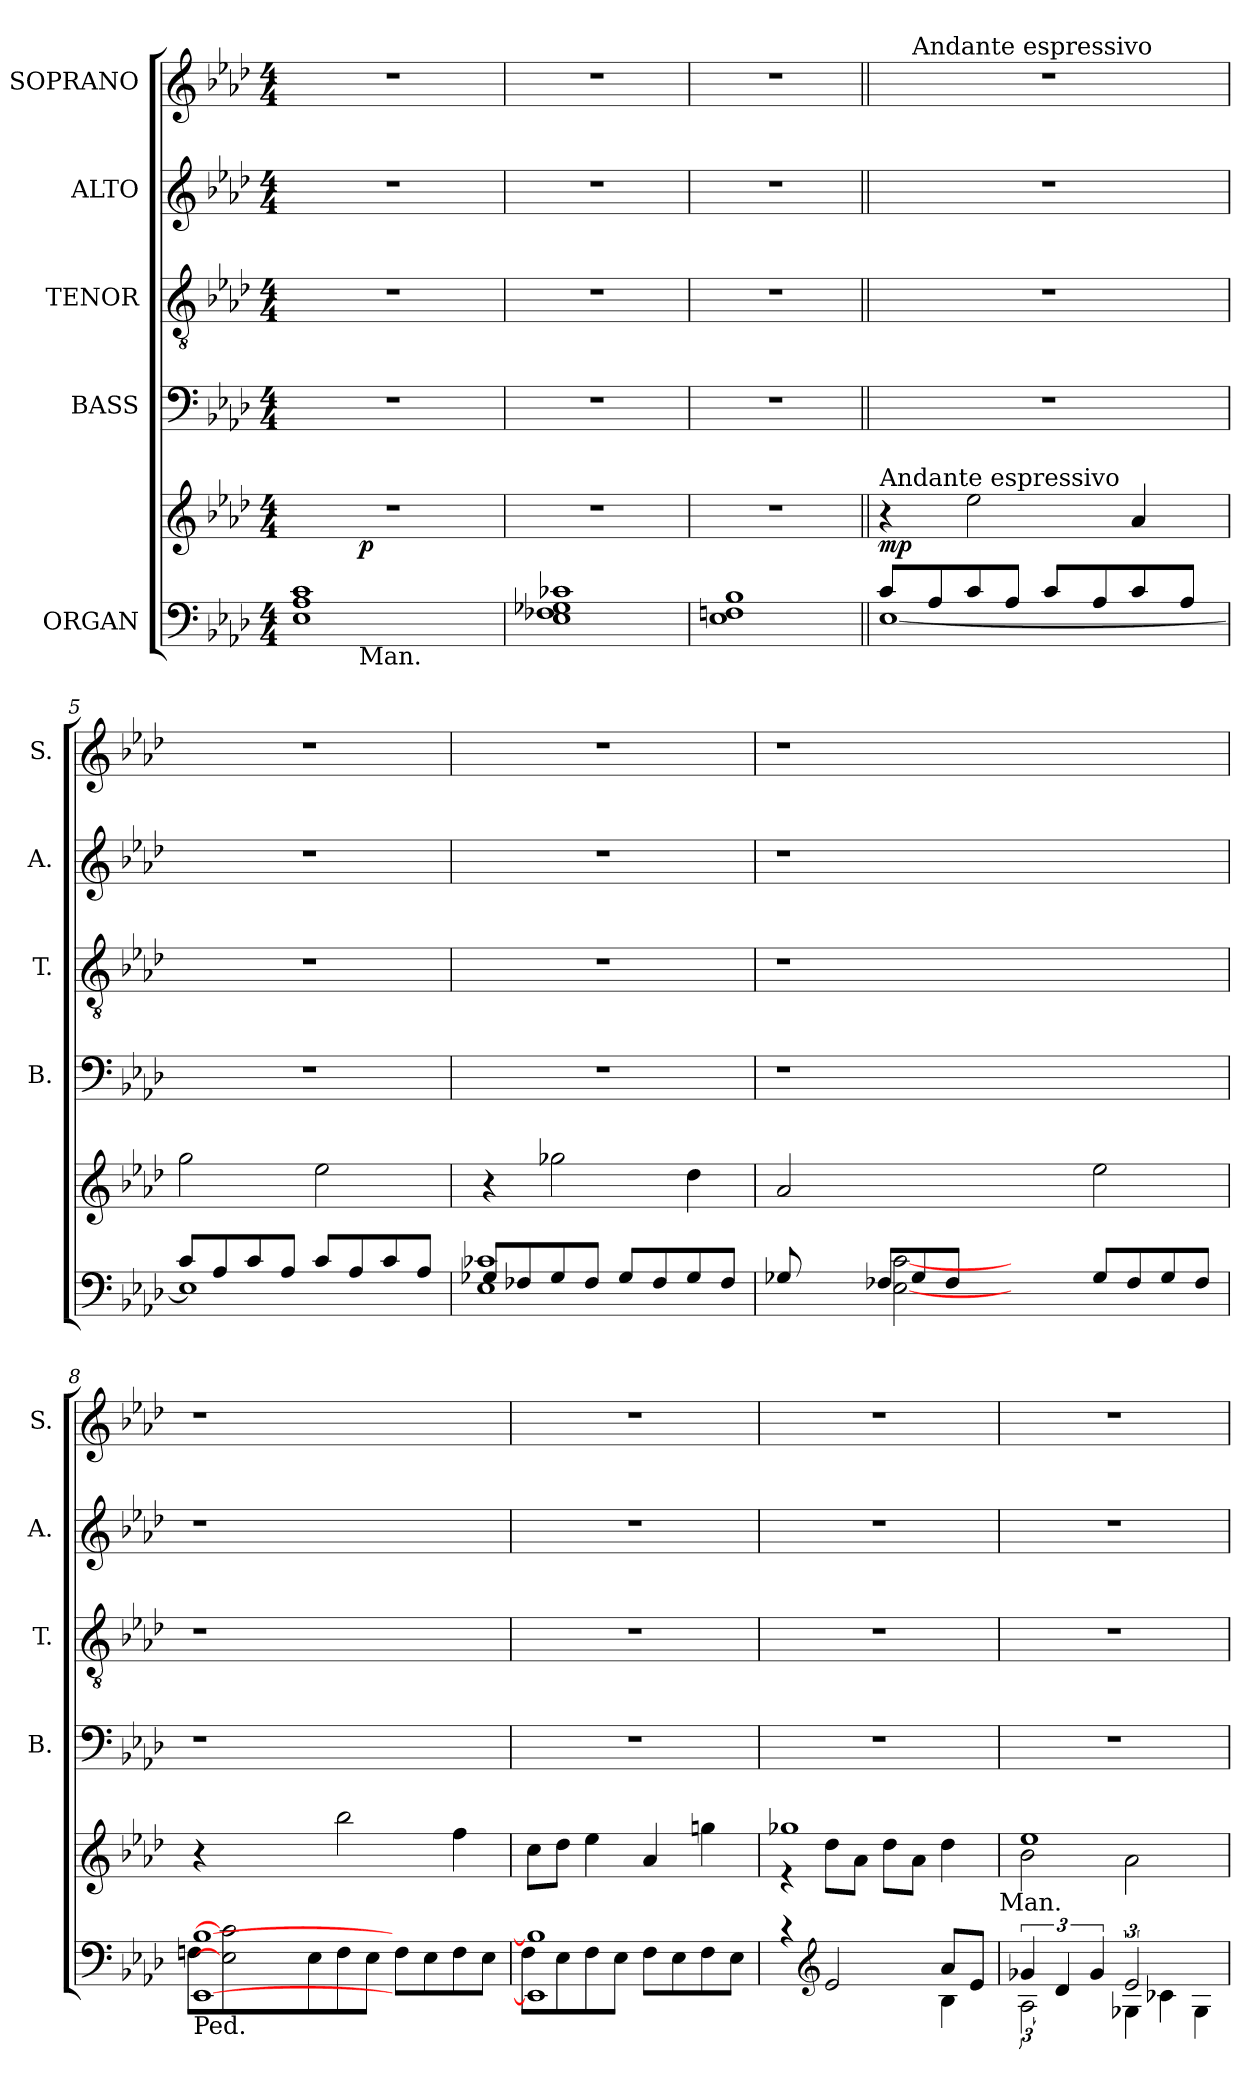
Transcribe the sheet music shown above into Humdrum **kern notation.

**kern	**kern	**dynam	**kern	**kern	**kern	**kern
*part5	*part5	*part5	*part4	*part3	*part2	*part1
*staff6	*staff5	*staff5/6	*staff4	*staff3	*staff2	*staff1
*I"ORGAN	*	*	*I"BASS	*I"TENOR	*I"ALTO	*I"SOPRANO
*	*	*	*I'B.	*I'T.	*I'A.	*I'S.
*clefF4	*clefG2	*	*clefF4	*clefGv2	*clefG2	*clefG2
*k[b-e-a-d-]	*k[b-e-a-d-]	*	*k[b-e-a-d-]	*k[b-e-a-d-]	*k[b-e-a-d-]	*k[b-e-a-d-]
*A-:	*A-:	*	*A-:	*A-:	*A-:	*A-:
*M4/4	*M4/4	*	*M4/4	*M4/4	*M4/4	*M4/4
=1	=1	=1	=1	=1	=1	=1
*^	*^	*	*	*	*	*
1E- 1A- 1c	6ryy	1r	6ryy	.	1r	1r	1r	1r
.	24ryy	.	24ryy	.	.	.	.	.
!	!LO:TX:b:t=Man.	!	!	!	!	!	!	!
!	!	!	!	!LO:DY:b	!	!	!	!
.	3%2ryy	.	3%2ryy	p	.	.	.	.
.	12.ryy	.	12.ryy	.	.	.	.	.
*v	*v	*	*	*	*	*	*	*
*	*v	*v	*	*	*	*	*
=2	=2	=2	=2	=2	=2	=2
1E- 1F-X 1G-X 1c-X	1r	.	1r	1r	1r	1r
=3	=3	=3	=3	=3	=3	=3
1E- 1Fn 1B-	1r	.	1r	1r	1r	1r
=4||	=4||	=4||	=4||	=4||	=4||	=4||
*	*MM80	*	*	*	*	*
*^	*	*	*	*	*	*
!	!	!LO:TX:a:t=Andante espressivo	!	!	!	!	!
!	!	!	!LO:DY:b	!	!	!	!
*	*	*	*	*	*	*	*^
8c/L	[<1E-	4r	mp	1r	1r	1r	1r	16.ryy
*	*	*	*	*	*	*	*MM80	*
!	!	!	!	!	!	!	!	!LO:TX:a:t=Andante espressivo
.	.	.	.	.	.	.	.	2ryy
8A-/	.	.	.	.	.	.	.	.
8c/	.	2ee-\	.	.	.	.	.	.
8A-/J	.	.	.	.	.	.	.	.
8c/L	.	.	.	.	.	.	.	.
.	.	.	.	.	.	.	.	4ryy
8A-/	.	.	.	.	.	.	.	.
8c/	.	4a-/	.	.	.	.	.	.
.	.	.	.	.	.	.	.	8ryy
8A-/J	.	.	.	.	.	.	.	.
.	.	.	.	.	.	.	.	32ryy
*	*	*	*	*	*	*	*v	*v
=5	=5	=5	=5	=5	=5	=5	=5
8c/L	1E-]	2gg\	.	1r	1r	1r	1r
8A-/	.	.	.	.	.	.	.
8c/	.	.	.	.	.	.	.
8A-/J	.	.	.	.	.	.	.
8c/L	.	2ee-\	.	.	.	.	.
8A-/	.	.	.	.	.	.	.
8c/	.	.	.	.	.	.	.
8A-/J	.	.	.	.	.	.	.
!!LO:LB:g=z
=6	=6	=6	=6	=6	=6	=6	=6
8G-X/L	1E- 1c-X	4r	.	1r	1r	1r	1r
8F-X/	.	.	.	.	.	.	.
8G-/	.	2gg-X\	.	.	.	.	.
8F-/J	.	.	.	.	.	.	.
8G-/L	.	.	.	.	.	.	.
8F-/	.	.	.	.	.	.	.
8G-/	.	4dd-\	.	.	.	.	.
8F-/J	.	.	.	.	.	.	.
=7	=7	=7	=7	=7	=7	=7	=7
!	!	!	!	!LO:N:vis=1	!LO:N:vis=1	!LO:N:vis=1	!LO:N:vis=1
8G-X/	2ryy	2a-/	.	1r	1r	1r	1r
4.ryy	.	.	.	.	.	.	.
8F-X/L	[2E- [2c	2ryy	.	.	.	.	.
8G-/	.	.	.	.	.	.	.
8F-/J	.	.	.	.	.	.	.
1ryy	.	.	.	.	.	.	.
.	2ryy	2ryy	.	1ryy	1ryy	1ryy	1ryy
.	8G-/L	2ee-\	.	.	.	.	.
.	8F-/	.	.	.	.	.	.
.	8G-/	.	.	.	.	.	.
8ryy	8F-/J	.	.	.	.	.	.
=8	=8	=8	=8	=8	=8	=8	=8
!LO:TX:b:t=Ped.	!	!	!	!	!	!	!
[<1EE- [>1B-	8Fn\L	4r	.	1r	1r	1r	1r
.	2E-] 2c]	.	.	.	.	.	.
.	.	2ryy	.	.	.	.	.
.	8E-\	.	.	.	.	.	.
.	8F\	2bb-\	.	.	.	.	.
.	8E-\J	.	.	.	.	.	.
2ryy	8F\L	.	.	2ryy	2ryy	2ryy	2ryy
.	8E-\	.	.	.	.	.	.
.	8F\	4ff\	.	.	.	.	.
.	8E-\J	.	.	.	.	.	.
=9	=9	=9	=9	=9	=9	=9	=9
1EE-] 1B-]	8F\L	8cc\L	.	1r	1r	1r	1r
.	8E-\	8dd-\J	.	.	.	.	.
.	8F\	4ee-\	.	.	.	.	.
.	8E-\J	.	.	.	.	.	.
.	8F\L	4a-/	.	.	.	.	.
.	8E-\	.	.	.	.	.	.
.	8F\	4ggn\	.	.	.	.	.
.	8E-\J	.	.	.	.	.	.
!!LO:PB:g=z
=10	=10	=10	=10	=10	=10	=10	=10
*	*	*^	*	*	*	*	*
4rc	2.ryy	1gg-X	4re	.	1r	1r	1r	1r
*clefG2	*	*	*	*	*	*	*	*
2e-/	.	.	8dd-\L	.	.	.	.	.
.	.	.	8a-\J	.	.	.	.	.
.	.	.	8dd-\L	.	.	.	.	.
.	.	.	8a-\J	.	.	.	.	.
8a-/L	4B-\	.	4dd-\	.	.	.	.	.
8e-/J	.	.	.	.	.	.	.	.
*v	*v	*	*	*	*	*	*	*
!	!LO:TX:b:t=Man.	!	!	!	!	!	!
=11	=11	=11	=11	=11	=11	=11	=11
*^	*	*	*	*	*	*	*
*	*^	*	*	*	*	*	*	*
3A-\	6g-X/	2ryy	1ee-	2b-\	.	1r	1r	1r	1r
.	6d-/	.	.	.	.	.	.	.	.
3%2ryy	6g-/	.	.	.	.	.	.	.	.
*	*	*Xtuplet	*	*	*	*	*	*	*
.	3e-/	6G-X\	.	2a-\	.	.	.	.	.
.	.	6c-X\	.	.	.	.	.	.	.
.	6ryy	6G-\	.	.	.	.	.	.	.
*v	*v	*v	*	*	*	*	*	*	*
*	*v	*v	*	*	*	*	*
=	=	=	=	=	=	=
*-	*-	*-	*-	*-	*-	*-
